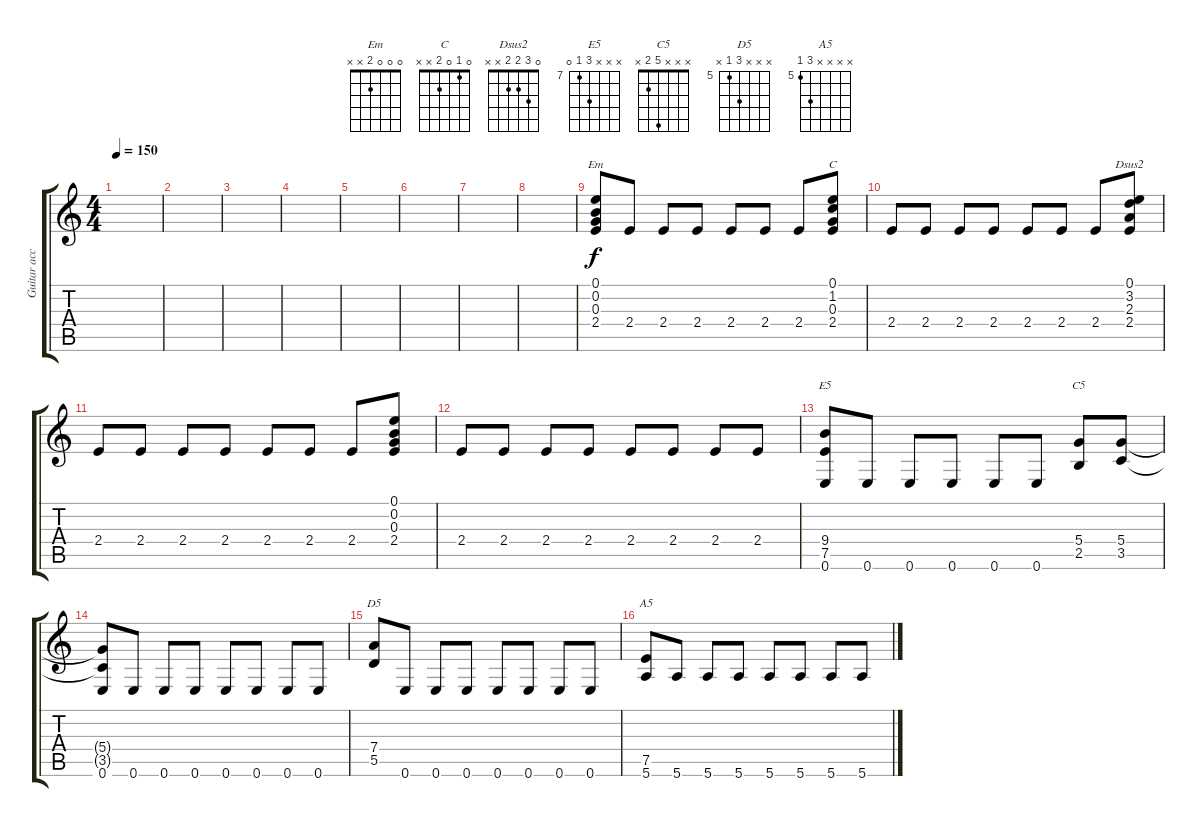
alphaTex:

\track ("Guitar acc" "Guitar acc") {instrument overdrivenguitar}
\staff {score tabs}
\tuning (E4 B3 G3 D3 A2 E2) {hide}
\chord ("Em" 0 0 0 2 x x)
\chord ("C" 0 1 0 2 x x)
\chord ("Dsus2" 0 3 2 2 x x)
\chord ("E5" x x x 9 7 0) {firstfret 7}
\chord ("C5" x x x 5 2 x)
\chord ("D5" x x x 7 5 x) {firstfret 5}
\chord ("A5" x x x x 7 5) {firstfret 5}
\ts (4 4)
\tempo 150
\clef g2
\ks c
|
|
|
|
|
|
|
|
(0.1 0.2 0.3 2.4).8{ch "Em"} 2.4.8 2.4.8 2.4.8 2.4.8 2.4.8 2.4.8 (0.1 1.2 0.3 2.4).8{ch "C"} |
2.4.8 2.4.8 2.4.8 2.4.8 2.4.8 2.4.8 2.4.8 (0.1 3.2 2.3 2.4).8{ch "Dsus2"} |
2.4.8 2.4.8 2.4.8 2.4.8 2.4.8 2.4.8 2.4.8 (0.1 0.2 0.3 2.4).8 |
2.4.8 2.4.8 2.4.8 2.4.8 2.4.8 2.4.8 2.4.8 2.4.8 |
(9.4 7.5 0.6).8{ch "E5"} 0.6.8 0.6.8 0.6.8 0.6.8 0.6.8 (5.4 2.5).8{ch "C5"} (5.4 3.5).8 |
(5.4{t} 3.5{t} 0.6).8 0.6.8 0.6.8 0.6.8 0.6.8 0.6.8 0.6.8 0.6.8 |
(7.4 5.5).8{ch "D5"} 0.6.8 0.6.8 0.6.8 0.6.8 0.6.8 0.6.8 0.6.8 |
(7.5 5.6).8{ch "A5"} 5.6.8 5.6.8 5.6.8 5.6.8 5.6.8 5.6.8 5.6.8
